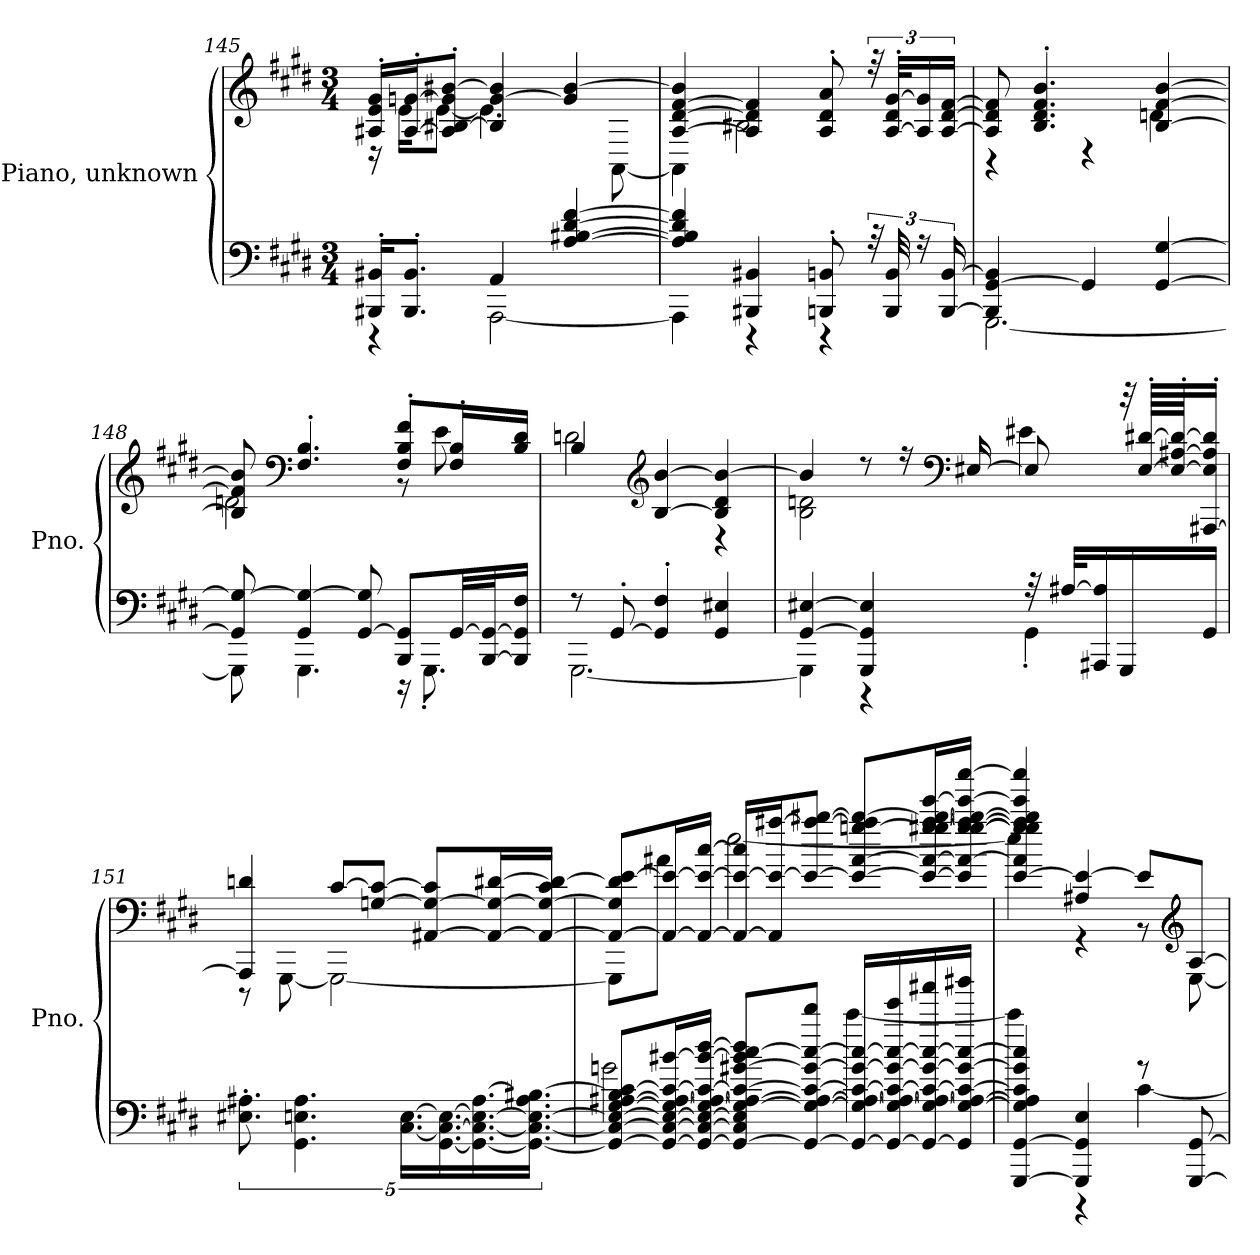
**kern	**kern
*part1	*part1
*staff2	*staff1
*I"Piano, unknown	*
*I'Pno.	*
!!LO:LB:g=z
*clefF4	*clefG2
*k[f#c#g#d#]	*k[f#c#g#d#]
*M3/4	*M3/4
=145	=145
*^	*^
16BBB#X/' 16BB#X/'KL	4r	16A#X/' 16e/' 16g#/'LL	16r
8.BBB#/' 8.BB#/'J	.	[16A#/' [16gn/'J	16e\KL
.	.	8A#/]' [8B#X/' 8g/]' [8b#X/'J	[8e\J
4AA/	[2AAA\	4B#/] [4g/ 4b#/]	4.e\]
[4A/ [4B#X/ [4d#/ [4f#/	.	4g/] [4b#/	.
.	.	.	[8AA\
=146	=146	=146	=146
4A/] 4B#/] 4d#/] 4f#/]	4AAA\]	[4A/ [4d#/ [4f#/ 4b#/]	4AA\]
4BBB#X/ 4BB#X/	4r	4A/] 4d#/] 4f#/]	2B#X\
8BBBn/' 8BBn/'	4r	8A/' 8d#/' 8a/'	.
48r	.	48r	.
48BBB/ 48BB/	.	[48A/' 48d#/' [48g#/'KLL	.
24r	.	24A/] 24g#/]	.
[24BBB/ [24BB/	.	[24A/ [24d#/ [24f#/JJ	.
=147	=147	=147	=147
4BBB/] [4GG#/ 4BB/]	[2.GGG#\	8A/] 8d#/] 8f#/]	4r
.	.	4.B/' 4.d#/' 4.f#/' 4.b/'	.
4GG#/]	.	.	4r
[4GG#/ [4G#/	.	[4B/ [4f#/ [4b/	4dn\
!!LO:LB:g=z	!!
=148	=148	=148	=148
8GG#/] 8G#/_	8GGG#\]	8B/] 8f#/] 8b/]	2dn\
*	*	*clefF4	*
4GG#/ 4G#/_	4.GGG#\	4.F#/' 4.B/'	.
[8GG#/ 8G#/]	.	.	.
8BBB/ 8GG#/]L	16r	8F#/' 8B/' 8f#/'L	8r
.	8.GGG#'\	.	.
[32GG#/LL	.	16F#/' 16B/'L	8e\
[32BBB/ 32GG#/_J	.	.	.
16BBB/] 16GG#/] 16F#/JJ	.	16B/ 16d/JJ	.
=149	=149	=149	=149
8r	[2.GGG#\	4B/	2dn\
[8GG#'/	.	.	.
*	*	*clefG2	*
4GG#/]' 4F#/'	.	[4B/ [4b/	.
4GG#/ 4E#X/	.	4B/] 4d/ 4b/_	4r
!!LO:LB:g=z	!!
=150	=150	=150	=150
[4GG#/ [4E#X/	4GGG#\]	4b/]	2B\ 2dn\
4GGG#/ 4GG#/] 4E#/]	4r	8r	.
.	.	16r	.
*	*	*clefF4	*
.	.	[16E#X/	.
32r	4GG#'\	8E#/]	4e#X\
[32A#X/KLL	.	.	.
16AAA#X/ 16A#/]	.	.	.
16GGG#/	.	32r	.
.	.	[64E#/' [64d#X/'LLLL	.
.	.	64E#/_' [64A#X/' 64d#/_'JJ	.
16GG#/JJ	.	[16AAA#X/' 16E#/]' 16A#/]' 16d#/]'JJ	.
*v	*v	*	*
=151	=151	=151
10.E#X\' 10.A#X\'	4AAA#/] 4dn/	8r
.	.	[8GGG#\
5.GG#\ 5.En\ 5.A#\	.	.
.	[8c#/L	2GGG#\_
.	[8Gn/ 8c#/_J	.
[20.C#\ [20.E\LL	.	.
.	[8AA#X/ 8G/_ 8c#/]L	.
[20.GG#\ 20.C#\_ 20.E\_	.	.
20.GG#\_ 20.C#\_ 20.E\_ [20.A#\	.	.
.	16AA#/_ 16G/_ [16d#X/L	.
20.GG#\_ 20.C#\_ 20.E\_ 20.A#\] [20.B#X\JJ	.	.
.	16AA#/_ 16G/_ 16c#/ 16d#/_JJ	.
!!LO:LB:g=z	!!
=152	=152	=152
*^	*	*
8GG#/_ 8C#/_ 8E/_ [8G#/ [8A#X/ 8B#/] [8c#/L	2gn\	8AA#/_ 8G/] 8d#/] [8e/L	8GGG#\L]
16GG#/_ 16C#/_ 16E/_ 16G#/_ 16A#/_ 16c#/_ [16b#X/L	.	16AA#/_ 16e/_L	8a#X\J
16GG#/_ 16C#/_ 16E/_ 16G#/_ 16A#/_ 16c#/_ 16b#/_ [16dd#/JJ	.	16AA#/_ 16e/_ [16cc#/JJ	.
8GG#/_ 8C#/] 8E/] 8G#/_ 8A#/_ 8c#/_ [8g#X/ 8b#/] [8cc#/ 8dd#/]L	.	16AA#/_ 16e/_ 16cc#/]LL	[2ee\
.	.	16AA#/] 16e/_ [16aa#X/J	.
8GG#/_ 8G#/_ 8A#/_ 8c#/_ 8g#/_ 8cc#/_ 8ddd#/J	.	8e/_ 8aa#/_ [8bb#X/J	.
16GG#/_ 16G#/_ 16A#/_ 16c#/_ 16g#/_ 16cc#/_LL	[4ccc#\	8e/_ [8a#/ [8ggn/ 8aa#/] 8bb#/_L	.
16GG#/_ 16G#/_ 16A#/_ 16c#/_ 16g#/_ 16cc#/_ 16eee/	.	.	.
16GG#/_ 16G#/_ 16A#/_ 16c#/_ 16g#/_ 16cc#/_ 16aaa#X/	.	16e/_ 16a#/_ 16gg/_ [16gg#X/ [16aa#/ 16bb#/_ [16eee/L	.
16GG#/] 16G#/_ 16A#/_ 16c#/_ 16g#/_ 16cc#/_ 16bbb#X/JJ	.	16e/] 16a#/_ 16gg/_ 16gg#/_ 16aa#/_ 16bb#/_ 16eee/_ [16cccc#/JJ	.
=153	=153	=153	=153
[4GGG#/ [4GG#/ 4G#/] 4A#/] 4c#/] 4g#/] 4cc#/]	4ccc#\]	[4e/ 4a#/] 4gg/] 4gg#/] 4aa#/] 4bb#/] 4eee/] 4cccc#/]	4ee\]
4GGG#/] 4GG#/] 4E/	4r	4A#X/ 4e/_	4r
8r	[4c#\	8e/L]	8r
*	*	*clefG2	*
[8GGG#/ [8GG#/	.	[8A#/J	[8E\
*v	*v	*	*
*	*v	*v
=	=
*-	*-
